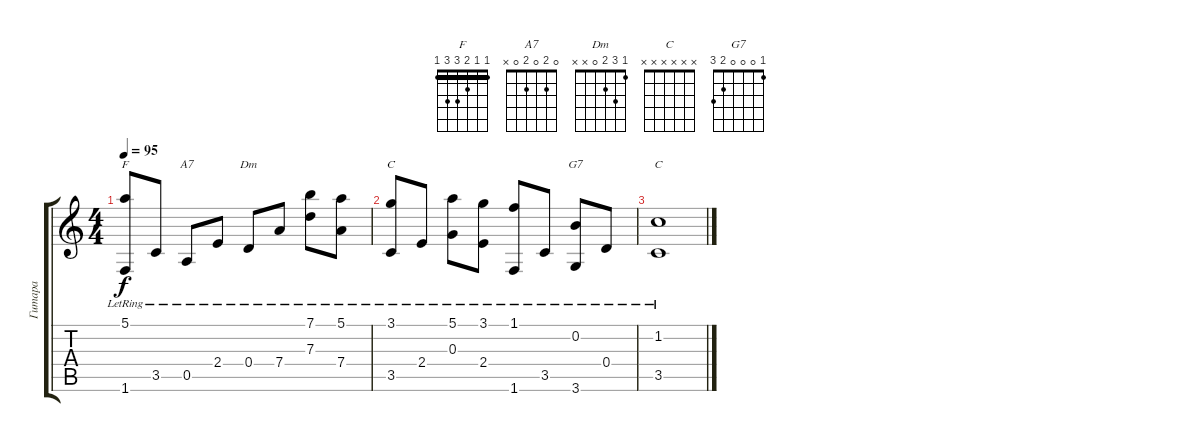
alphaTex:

\track ("Гитара" "Гитара") {instrument acousticguitarsteel}
\staff {score tabs}
\tuning (E4 B3 G3 D3 A2 E2) {hide}
\chord ("F" 1 1 2 3 3 1) {barre 1}
\chord ("A7" 0 2 0 2 0 x)
\chord ("Dm" 1 3 2 0 x x)
\chord ("C" 0 1 0 2 3 x)
\chord ("G7" 1 0 0 0 2 3)
\chord ("C" x x x x x x)
\ts (4 4)
\tempo 95
\clef g2
\ks aminor
(5.1{lr} 1.6{lr}).8{ch "F" dy f} 3.5{lr}.8 0.5{lr}.8{ch "A7"} 2.4{lr}.8 0.4{lr}.8{ch "Dm"} 7.4{lr}.8 (7.1{lr} 7.3{lr}).8 (5.1{lr} 7.4{lr}).8 |
(3.1{lr} 3.5{lr}).8{ch "C"} 2.4{lr}.8 (5.1{lr} 0.3{lr}).8 (3.1{lr} 2.4{lr}).8 (1.1{lr} 1.6{lr}).8 3.5{lr}.8 (0.2{lr} 3.6{lr}).8{ch "G7"} 0.4{lr}.8 |
(1.2{lr} 3.5{lr}).1{ch "C"}
